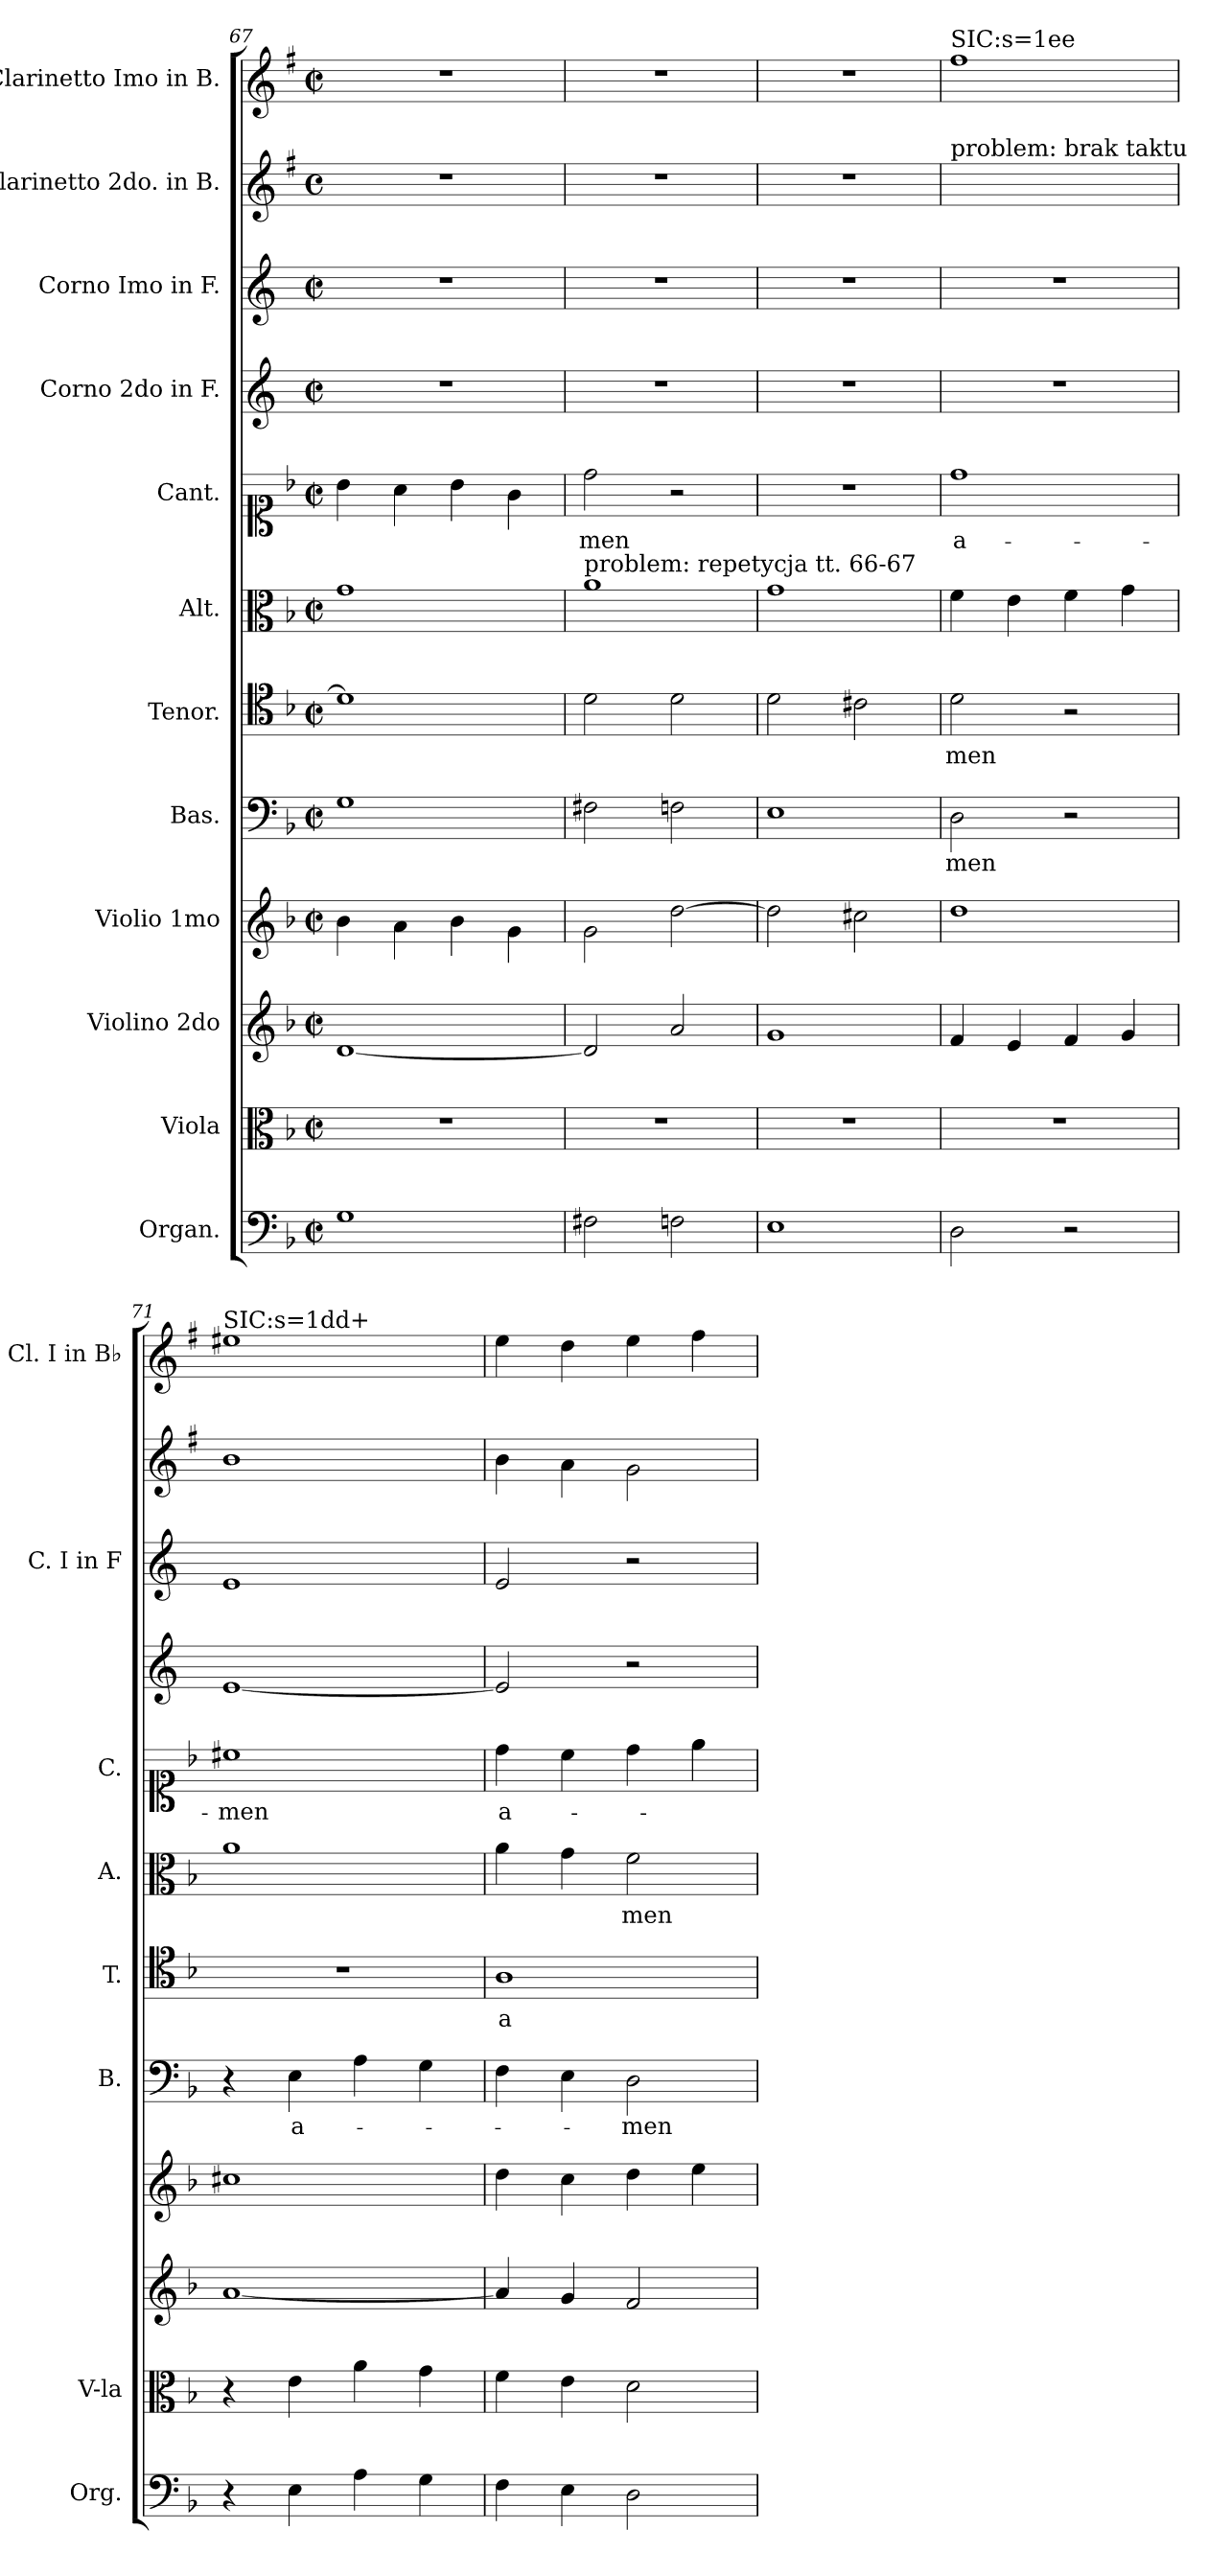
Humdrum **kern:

**kern	**kern	**kern	**kern	**kern	**text	**kern	**text	**kern	**text	**kern	**text	**kern	**kern	**kern	**kern
*part12	*part11	*part10	*part9	*part8	*part8	*part7	*part7	*part6	*part6	*part5	*part5	*part4	*part3	*part2	*part1
*staff12	*staff11	*staff10	*staff9	*staff8	*staff8	*staff7	*staff7	*staff6	*staff6	*staff5	*staff5	*staff4	*staff3	*staff2	*staff1
*I"Organ.	*I"Viola	*I"Violino 2do	*I"Violio 1mo	*I"Bas.	*	*I"Tenor.	*	*I"Alt.	*	*I"Cant.	*	*I"Corno 2do in F.	*I"Corno Imo in F.	*I"Clarinetto 2do. in B.	*I"Clarinetto Imo in B.
*I'Org.	*I'V-la	*	*	*I'B.	*	*I'T.	*	*I'A.	*	*I'C.	*	*	*I'C. I in F	*	*I'Cl. I in B♭
*clefF4	*clefC3	*clefG2	*clefG2	*clefF4	*	*clefC4	*	*clefC3	*	*clefC1	*	*clefG2	*clefG2	*clefG2	*clefG2
*	*	*	*	*	*	*	*	*	*	*	*	*ITrd4c7	*ITrd4c7	*ITrd1c2	*ITrd1c2
*k[b-]	*k[b-]	*k[b-]	*k[b-]	*k[b-]	*	*k[b-]	*	*k[b-]	*	*k[b-]	*	*k[b-]	*k[b-]	*k[b-]	*k[b-]
*M2/2	*M2/2	*M2/2	*M2/2	*M2/2	*	*M2/2	*	*M2/2	*	*M2/2	*	*M2/2	*M2/2	*M2/2	*M2/2
*met(c|)	*met(c|)	*met(c|)	*met(c|)	*met(c|)	*	*met(c|)	*	*met(c|)	*	*met(c|)	*	*met(c|)	*met(c|)	*met(c)	*met(c|)
=67	=67	=67	=67	=67	=67	=67	=67	=67	=67	=67	=67	=67	=67	=67	=67
1G	1r	[1d	4b-\	1G	.	1d]	.	1g	.	4b-\	.	1r	1r	1r	1r
.	.	.	4a\	.	.	.	.	.	.	4a\	.	.	.	.	.
.	.	.	4b-\	.	.	.	.	.	.	4b-\	.	.	.	.	.
.	.	.	4g\	.	.	.	.	.	.	4g\	.	.	.	.	.
=68	=68	=68	=68	=68	=68	=68	=68	=68	=68	=68	=68	=68	=68	=68	=68
!	!	!	!	!	!	!	!	!LO:TX:a:t=problem&colon; repetycja tt. 66-67	!	!	!	!	!	!	!
2F#X\	1r	2d/]	2g\	2F#X\	.	2d\	.	1a	.	2dd\	-men	1r	1r	1r	1r
2Fn\	.	2a/	[2dd\	2Fn\	.	2d\	.	.	.	2r	.	.	.	.	.
=69	=69	=69	=69	=69	=69	=69	=69	=69	=69	=69	=69	=69	=69	=69	=69
1E	1r	1g	2dd\]	1E	.	2d\	.	1g	.	1r	.	1r	1r	1r	1r
.	.	.	2cc#X\	.	.	2c#X\	.	.	.	.	.	.	.	.	.
=70	=70	=70	=70	=70	=70	=70	=70	=70	=70	=70	=70	=70	=70	=70	=70
!	!	!	!	!	!	!	!	!	!	!	!	!	!	!	!LO:TX:a:t=SIC&colon;s=1ee
!	!	!	!	!	!	!	!	!	!	!	!	!	!	!LO:TX:a:t=problem&colon; brak taktu	!
2D\	1r	4f/	1dd	2D\	-men	2d\	-men	4f\	.	1dd	a-	1r	1r	1ryy	1ee
.	.	4e/	.	.	.	.	.	4e\	.	.	.	.	.	.	.
2r	.	4f/	.	2r	.	2r	.	4f\	.	.	.	.	.	.	.
.	.	4g/	.	.	.	.	.	4g\	.	.	.	.	.	.	.
=71	=71	=71	=71	=71	=71	=71	=71	=71	=71	=71	=71	=71	=71	=71	=71
!	!	!	!	!	!	!	!	!	!	!	!	!	!	!	!LO:TX:a:t=SIC&colon;s=1dd+
4r	4r	[1a	1cc#X	4r	.	1r	.	1a	.	1cc#X	-men	[1A	1A	1a	1dd#X
4E\	4e\	.	.	4E\	a-	.	.	.	.	.	.	.	.	.	.
4A\	4a\	.	.	4A\	.	.	.	.	.	.	.	.	.	.	.
4G\	4g\	.	.	4G\	.	.	.	.	.	.	.	.	.	.	.
=72	=72	=72	=72	=72	=72	=72	=72	=72	=72	=72	=72	=72	=72	=72	=72
4F\	4f\	4a/]	4dd\	4F\	.	1A	a	4a\	.	4dd\	a-	2A/]	2A/	4a\	4dd\
4E\	4e\	4g/	4cc\	4E\	.	.	.	4g\	.	4cc\	.	.	.	4g\	4cc\
2D\	2d\	2f/	4dd\	2D\	-men	.	.	2f\	-men	4dd\	.	2r	2r	2f\	4dd\
.	.	.	4ee\	.	.	.	.	.	.	4ee\	.	.	.	.	4ee\
=	=	=	=	=	=	=	=	=	=	=	=	=	=	=	=
*-	*-	*-	*-	*-	*-	*-	*-	*-	*-	*-	*-	*-	*-	*-	*-
